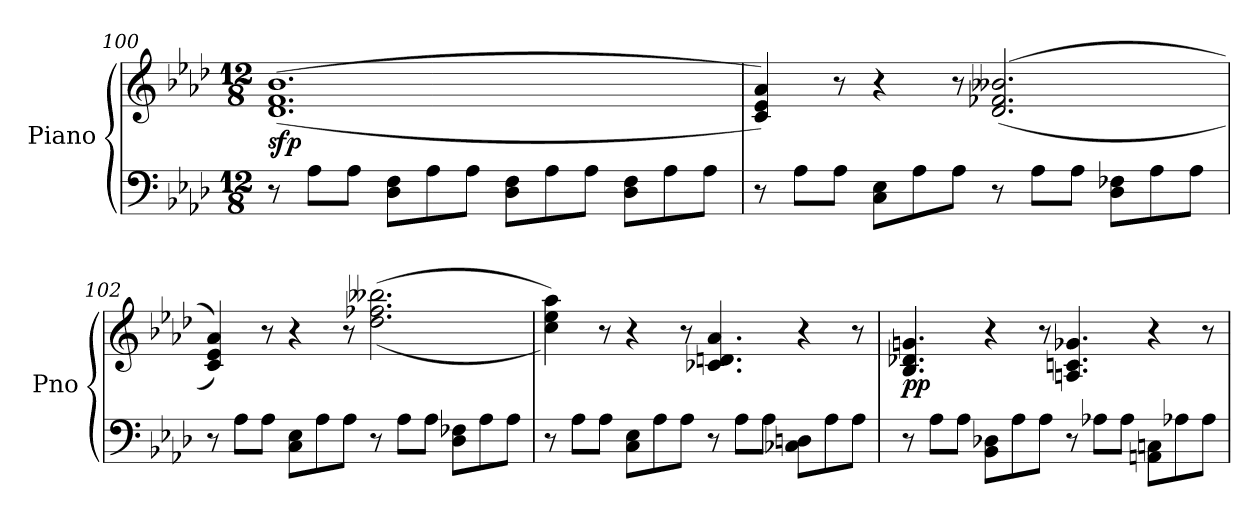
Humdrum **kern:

**kern	**kern	**dynam
*part1	*part1	*part1
*staff2	*staff1	*staff1/2
*I"Piano	*	*
*I'Pno	*	*
*clefF4	*clefG2	*
*k[b-e-a-d-]	*k[b-e-a-d-]	*
*M12/8	*M12/8	*
=100	=100	=100
!	!	!LO:DY:b
8r	(>(1.d- 1.f 1.b-	sfp
8A-\L	.	.
8A-\J	.	.
8D-\ 8F\L	.	.
8A-\	.	.
8A-\J	.	.
8D-\ 8F\L	.	.
8A-\	.	.
8A-\J	.	.
8D-\ 8F\L	.	.
8A-\	.	.
8A-\J	.	.
!!LO:LB:g=z
=101	=101	=101
8r	4c/ 4e-/ 4a-/))	.
8A-\L	.	.
8A-\J	8r	.
8C\ 8E-\L	4r	.
8A-\	.	.
8A-\J	8r	.
!	!	!LO:DY:b
8r	((>2.d-/ 2.f-X/ 2.b--X/	other-dynamics
8A-\L	.	.
8A-\J	.	.
8D-\ 8F-X\L	.	.
8A-\	.	.
8A-\J	.	.
=102	=102	=102
8r	4c/ 4e-/ 4a-/))	.
8A-\L	.	.
8A-\J	8r	.
8C\ 8E-\L	4r	.
8A-\	.	.
8A-\J	8r	.
8r	((>2.dd-\ 2.ff-X\ 2.bb--X\	.
8A-\L	.	.
8A-\J	.	.
8D-\ 8F-X\L	.	.
8A-\	.	.
8A-\J	.	.
=103	=103	=103
8r	4cc\ 4ee-\ 4aa-\))	.
8A-\L	.	.
8A-\J	8r	.
8C\ 8E-\L	4r	.
8A-\	.	.
8A-\J	8r	.
8r	4.c-X/ 4.dn/ 4.a-/	.
8A-\L	.	.
8A-\J	.	.
8C-X\ 8Dn\L	4r	.
8A-\	.	.
8A-\J	8r	.
!!LO:PB:g=z
=104	=104	=104
!	!	!LO:DY:b
8r	4.B-/ 4.d-X/ 4.gn/	pp
8A-\L	.	.
8A-\J	.	.
8BB-\ 8D-X\L	4r	.
8A-\	.	.
8A-\J	8r	.
8r	4.An/ 4.cn/ 4.g-X/	.
8A-X\L	.	.
8A-\J	.	.
8AAn\ 8Cn\L	4r	.
8A-X\	.	.
8A-\J	8r	.
=	=	=
*-	*-	*-
